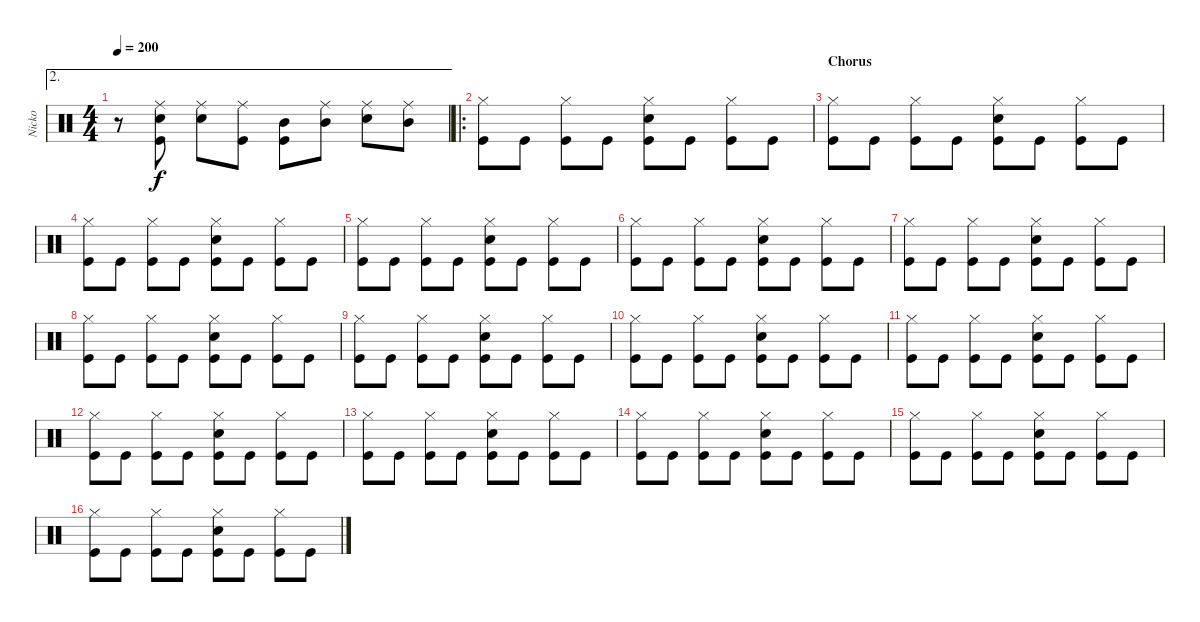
\track ("Nicko" "Nicko") {instrument percussion}
\staff {score}
\articulation defaults
\ae 2
\ts (4 4)
\tempo 200
\clef neutral
\ks c
r.8{dy f} ("Ride (middle)" "Electric Snare (hit)" "Kick (hit)").8 ("Ride (middle)" "Electric Snare (hit)").8 ("Ride (middle)" "Kick (hit)").8 ("Mid Tom (hit)" "Kick (hit)").8 ("Ride (middle)" "Mid Tom (hit)").8 ("Ride (middle)" "Electric Snare (hit)").8 ("Ride (middle)" "Mid Tom (hit)").8 |
\ro
("Hi-Hat (closed)" "Kick (hit)").8 "Kick (hit)".8 ("Hi-Hat (closed)" "Kick (hit)").8 "Kick (hit)".8 ("Hi-Hat (closed)" "Electric Snare (hit)" "Kick (hit)").8 "Kick (hit)".8 ("Hi-Hat (closed)" "Kick (hit)").8 "Kick (hit)".8 |
\section ("" "Chorus")
("Hi-Hat (closed)" "Kick (hit)").8 "Kick (hit)".8 ("Hi-Hat (closed)" "Kick (hit)").8 "Kick (hit)".8 ("Hi-Hat (closed)" "Electric Snare (hit)" "Kick (hit)").8 "Kick (hit)".8 ("Hi-Hat (closed)" "Kick (hit)").8 "Kick (hit)".8 |
("Hi-Hat (closed)" "Kick (hit)").8 "Kick (hit)".8 ("Hi-Hat (closed)" "Kick (hit)").8 "Kick (hit)".8 ("Hi-Hat (closed)" "Electric Snare (hit)" "Kick (hit)").8 "Kick (hit)".8 ("Hi-Hat (closed)" "Kick (hit)").8 "Kick (hit)".8 |
("Hi-Hat (closed)" "Kick (hit)").8 "Kick (hit)".8 ("Hi-Hat (closed)" "Kick (hit)").8 "Kick (hit)".8 ("Hi-Hat (closed)" "Electric Snare (hit)" "Kick (hit)").8 "Kick (hit)".8 ("Hi-Hat (closed)" "Kick (hit)").8 "Kick (hit)".8 |
("Hi-Hat (closed)" "Kick (hit)").8 "Kick (hit)".8 ("Hi-Hat (closed)" "Kick (hit)").8 "Kick (hit)".8 ("Hi-Hat (closed)" "Electric Snare (hit)" "Kick (hit)").8 "Kick (hit)".8 ("Hi-Hat (closed)" "Kick (hit)").8 "Kick (hit)".8 |
("Hi-Hat (closed)" "Kick (hit)").8 "Kick (hit)".8 ("Hi-Hat (closed)" "Kick (hit)").8 "Kick (hit)".8 ("Hi-Hat (closed)" "Electric Snare (hit)" "Kick (hit)").8 "Kick (hit)".8 ("Hi-Hat (closed)" "Kick (hit)").8 "Kick (hit)".8 |
("Hi-Hat (closed)" "Kick (hit)").8 "Kick (hit)".8 ("Hi-Hat (closed)" "Kick (hit)").8 "Kick (hit)".8 ("Hi-Hat (closed)" "Electric Snare (hit)" "Kick (hit)").8 "Kick (hit)".8 ("Hi-Hat (closed)" "Kick (hit)").8 "Kick (hit)".8 |
("Hi-Hat (closed)" "Kick (hit)").8 "Kick (hit)".8 ("Hi-Hat (closed)" "Kick (hit)").8 "Kick (hit)".8 ("Hi-Hat (closed)" "Electric Snare (hit)" "Kick (hit)").8 "Kick (hit)".8 ("Hi-Hat (closed)" "Kick (hit)").8 "Kick (hit)".8 |
("Hi-Hat (closed)" "Kick (hit)").8 "Kick (hit)".8 ("Hi-Hat (closed)" "Kick (hit)").8 "Kick (hit)".8 ("Hi-Hat (closed)" "Electric Snare (hit)" "Kick (hit)").8 "Kick (hit)".8 ("Hi-Hat (closed)" "Kick (hit)").8 "Kick (hit)".8 |
("Hi-Hat (closed)" "Kick (hit)").8 "Kick (hit)".8 ("Hi-Hat (closed)" "Kick (hit)").8 "Kick (hit)".8 ("Hi-Hat (closed)" "Electric Snare (hit)" "Kick (hit)").8 "Kick (hit)".8 ("Hi-Hat (closed)" "Kick (hit)").8 "Kick (hit)".8 |
("Hi-Hat (closed)" "Kick (hit)").8 "Kick (hit)".8 ("Hi-Hat (closed)" "Kick (hit)").8 "Kick (hit)".8 ("Hi-Hat (closed)" "Electric Snare (hit)" "Kick (hit)").8 "Kick (hit)".8 ("Hi-Hat (closed)" "Kick (hit)").8 "Kick (hit)".8 |
("Hi-Hat (closed)" "Kick (hit)").8 "Kick (hit)".8 ("Hi-Hat (closed)" "Kick (hit)").8 "Kick (hit)".8 ("Hi-Hat (closed)" "Electric Snare (hit)" "Kick (hit)").8 "Kick (hit)".8 ("Hi-Hat (closed)" "Kick (hit)").8 "Kick (hit)".8 |
("Hi-Hat (closed)" "Kick (hit)").8 "Kick (hit)".8 ("Hi-Hat (closed)" "Kick (hit)").8 "Kick (hit)".8 ("Hi-Hat (closed)" "Electric Snare (hit)" "Kick (hit)").8 "Kick (hit)".8 ("Hi-Hat (closed)" "Kick (hit)").8 "Kick (hit)".8 |
("Hi-Hat (closed)" "Kick (hit)").8 "Kick (hit)".8 ("Hi-Hat (closed)" "Kick (hit)").8 "Kick (hit)".8 ("Hi-Hat (closed)" "Electric Snare (hit)" "Kick (hit)").8 "Kick (hit)".8 ("Hi-Hat (closed)" "Kick (hit)").8 "Kick (hit)".8 |
("Hi-Hat (closed)" "Kick (hit)").8 "Kick (hit)".8 ("Hi-Hat (closed)" "Kick (hit)").8 "Kick (hit)".8 ("Hi-Hat (closed)" "Electric Snare (hit)" "Kick (hit)").8 "Kick (hit)".8 ("Hi-Hat (closed)" "Kick (hit)").8 "Kick (hit)".8
